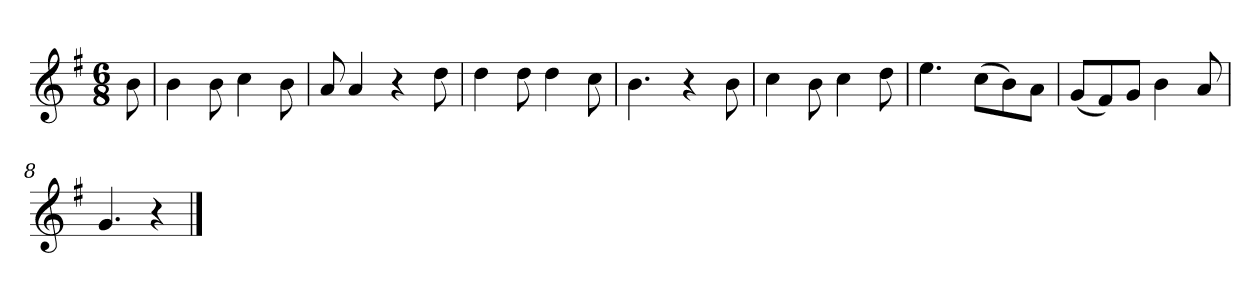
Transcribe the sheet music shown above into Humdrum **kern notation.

**kern
*part1
*staff1
*k[f#]
*M6/8
*MM120
=
8b
=1
4b
8b
4cc
8b
=2
8a
4a
4r
8dd
=3
4dd
8dd
4dd
8cc
=4
4.b
4r
8b
=5
4cc
8b
4cc
8dd
=6
4.ee
(8ccL
8b)
8aJ
=7
(8gL
8f#)
8gJ
4b
8a
=8
4.g
4r
==
*-
